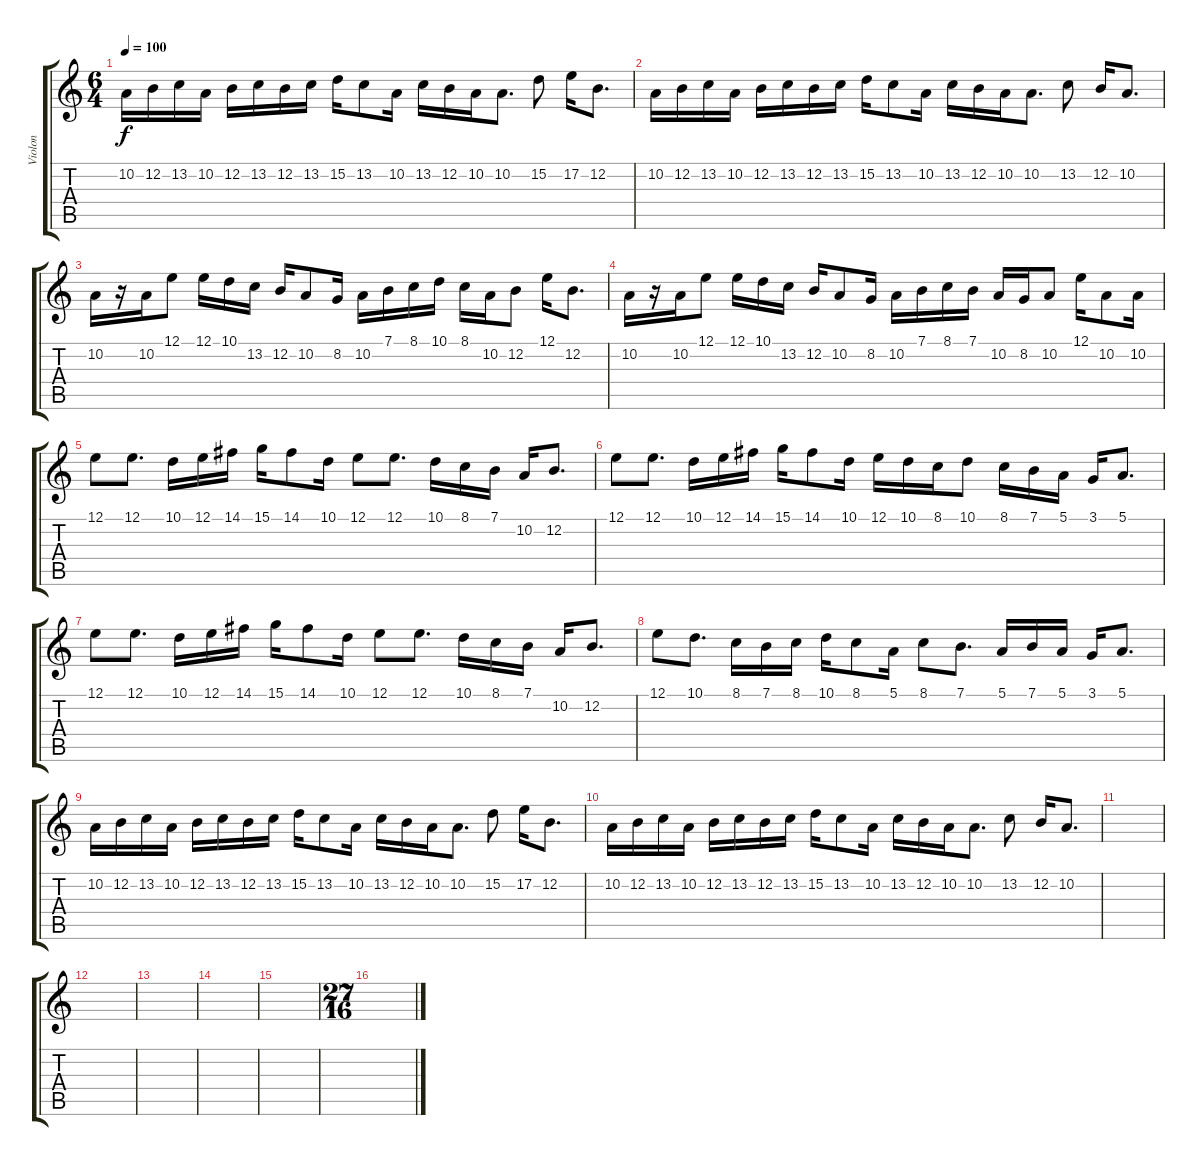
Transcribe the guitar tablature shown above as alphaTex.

\track ("Violon" "Violon") {instrument violin}
\staff {score tabs}
\tuning (E4 B3 G3 D3 A2 E2) {hide}
\ts (6 4)
\tempo 100
\clef g2
\ks c
10.2.16{dy f} 12.2.16 13.2.16 10.2.16 12.2.16 13.2.16 12.2.16 13.2.16 15.2.16 13.2.8 10.2.16 13.2.16 12.2.16 10.2.16 10.2.8{d} 15.2.8 17.2.16 12.2.8{d} |
10.2.16 12.2.16 13.2.16 10.2.16 12.2.16 13.2.16 12.2.16 13.2.16 15.2.16 13.2.8 10.2.16 13.2.16 12.2.16 10.2.16 10.2.8{d} 13.2.8 12.2.16 10.2.8{d} |
10.2.16 r.16 10.2.16 12.1.8 12.1.16 10.1.16 13.2.16 12.2.16 10.2.8 8.2.16 10.2.16 7.1.16 8.1.16 10.1.16 8.1.16 10.2.16 12.2.8 12.1.16 12.2.8{d} |
10.2.16 r.16 10.2.16 12.1.8 12.1.16 10.1.16 13.2.16 12.2.16 10.2.8 8.2.16 10.2.16 7.1.16 8.1.16 7.1.16 10.2.16 8.2.16 10.2.8 12.1.16 10.2.8 10.2.16 |
12.1.8 12.1.8{d} 10.1.16 12.1.16 14.1.16 15.1.16 14.1.8 10.1.16 12.1.8 12.1.8{d} 10.1.16 8.1.16 7.1.16 10.2.16 12.2.8{d} |
12.1.8 12.1.8{d} 10.1.16 12.1.16 14.1.16 15.1.16 14.1.8 10.1.16 12.1.16 10.1.16 8.1.16 10.1.8 8.1.16 7.1.16 5.1.16 3.1.16 5.1.8{d} |
12.1.8 12.1.8{d} 10.1.16 12.1.16 14.1.16 15.1.16 14.1.8 10.1.16 12.1.8 12.1.8{d} 10.1.16 8.1.16 7.1.16 10.2.16 12.2.8{d} |
12.1.8 10.1.8{d} 8.1.16 7.1.16 8.1.16 10.1.16 8.1.8 5.1.16 8.1.8 7.1.8{d} 5.1.16 7.1.16 5.1.16 3.1.16 5.1.8{d} |
10.2.16 12.2.16 13.2.16 10.2.16 12.2.16 13.2.16 12.2.16 13.2.16 15.2.16 13.2.8 10.2.16 13.2.16 12.2.16 10.2.16 10.2.8{d} 15.2.8 17.2.16 12.2.8{d} |
10.2.16 12.2.16 13.2.16 10.2.16 12.2.16 13.2.16 12.2.16 13.2.16 15.2.16 13.2.8 10.2.16 13.2.16 12.2.16 10.2.16 10.2.8{d} 13.2.8 12.2.16 10.2.8{d} |
|
|
|
|
|
\ts (27 16)
